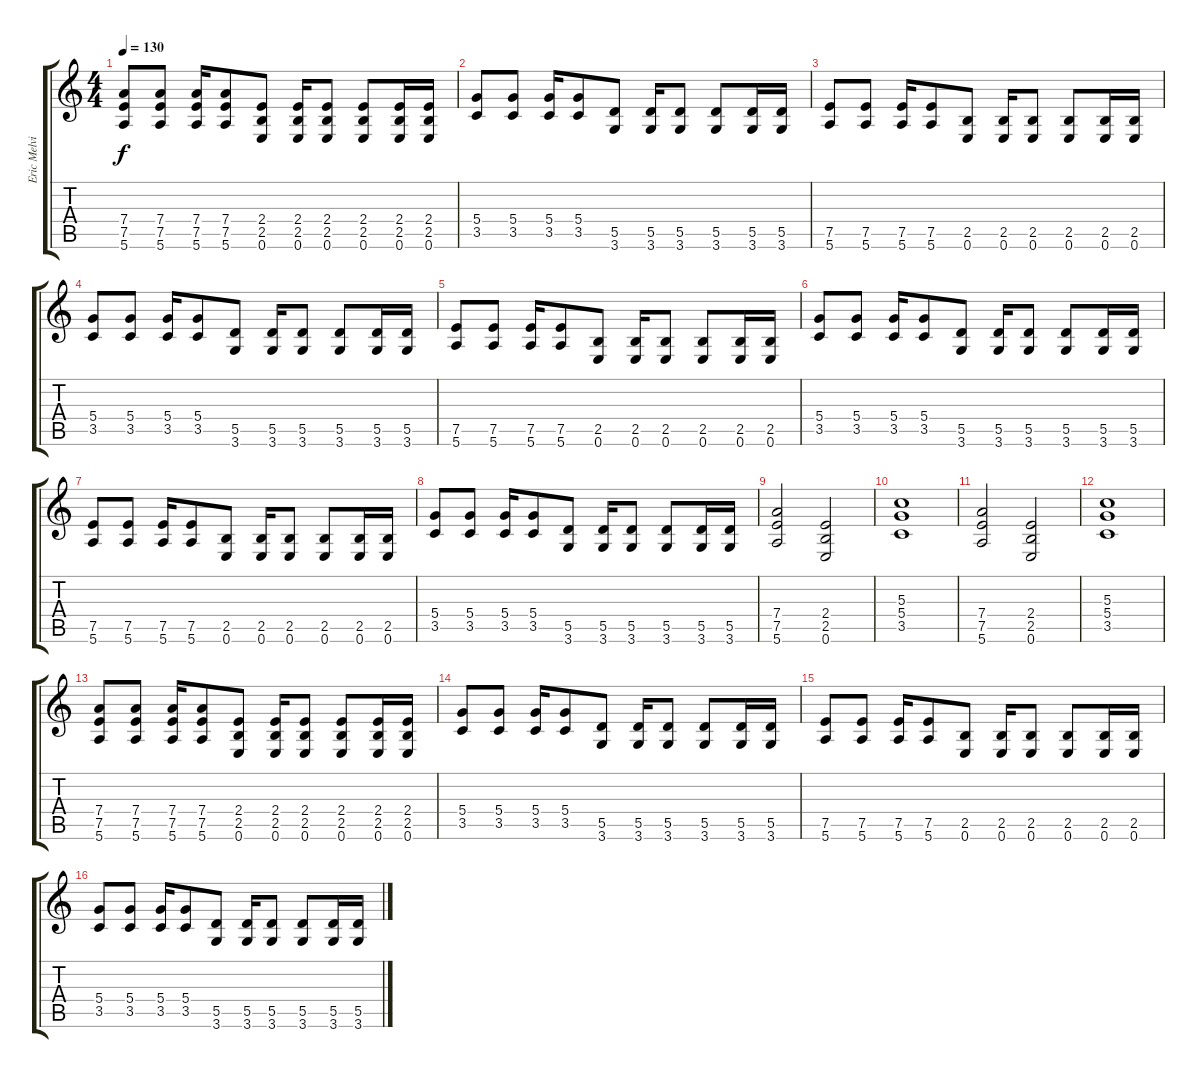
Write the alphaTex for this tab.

\track ("Eric Melvin Rhythm" "Eric Melvi") {instrument distortionguitar}
\staff {score tabs}
\tuning (E4 B3 G3 D3 A2 E2) {hide}
\ts (4 4)
\tempo 130
\clef g2
\ks c
(7.4 7.5 5.6).8{dy f} (7.4 7.5 5.6).8 (7.4 7.5 5.6).16 (7.4 7.5 5.6).8 (2.4 2.5 0.6).8 (2.4 2.5 0.6).16 (2.4 2.5 0.6).8 (2.4 2.5 0.6).8 (2.4 2.5 0.6).16 (2.4 2.5 0.6).16 |
(5.4 3.5).8 (5.4 3.5).8 (5.4 3.5).16 (5.4 3.5).8 (5.5 3.6).8 (5.5 3.6).16 (5.5 3.6).8 (5.5 3.6).8 (5.5 3.6).16 (5.5 3.6).16 |
(7.5 5.6).8 (7.5 5.6).8 (7.5 5.6).16 (7.5 5.6).8 (2.5 0.6).8 (2.5 0.6).16 (2.5 0.6).8 (2.5 0.6).8 (2.5 0.6).16 (2.5 0.6).16 |
(5.4 3.5).8 (5.4 3.5).8 (5.4 3.5).16 (5.4 3.5).8 (5.5 3.6).8 (5.5 3.6).16 (5.5 3.6).8 (5.5 3.6).8 (5.5 3.6).16 (5.5 3.6).16 |
(7.5 5.6).8 (7.5 5.6).8 (7.5 5.6).16 (7.5 5.6).8 (2.5 0.6).8 (2.5 0.6).16 (2.5 0.6).8 (2.5 0.6).8 (2.5 0.6).16 (2.5 0.6).16 |
(5.4 3.5).8 (5.4 3.5).8 (5.4 3.5).16 (5.4 3.5).8 (5.5 3.6).8 (5.5 3.6).16 (5.5 3.6).8 (5.5 3.6).8 (5.5 3.6).16 (5.5 3.6).16 |
(7.5 5.6).8 (7.5 5.6).8 (7.5 5.6).16 (7.5 5.6).8 (2.5 0.6).8 (2.5 0.6).16 (2.5 0.6).8 (2.5 0.6).8 (2.5 0.6).16 (2.5 0.6).16 |
(5.4 3.5).8 (5.4 3.5).8 (5.4 3.5).16 (5.4 3.5).8 (5.5 3.6).8 (5.5 3.6).16 (5.5 3.6).8 (5.5 3.6).8 (5.5 3.6).16 (5.5 3.6).16 |
(7.4 7.5 5.6).2 (2.4 2.5 0.6).2 |
(5.3 5.4 3.5).1 |
(7.4 7.5 5.6).2 (2.4 2.5 0.6).2 |
(5.3 5.4 3.5).1 |
(7.4 7.5 5.6).8 (7.4 7.5 5.6).8 (7.4 7.5 5.6).16 (7.4 7.5 5.6).8 (2.4 2.5 0.6).8 (2.4 2.5 0.6).16 (2.4 2.5 0.6).8 (2.4 2.5 0.6).8 (2.4 2.5 0.6).16 (2.4 2.5 0.6).16 |
(5.4 3.5).8 (5.4 3.5).8 (5.4 3.5).16 (5.4 3.5).8 (5.5 3.6).8 (5.5 3.6).16 (5.5 3.6).8 (5.5 3.6).8 (5.5 3.6).16 (5.5 3.6).16 |
(7.5 5.6).8 (7.5 5.6).8 (7.5 5.6).16 (7.5 5.6).8 (2.5 0.6).8 (2.5 0.6).16 (2.5 0.6).8 (2.5 0.6).8 (2.5 0.6).16 (2.5 0.6).16 |
(5.4 3.5).8 (5.4 3.5).8 (5.4 3.5).16 (5.4 3.5).8 (5.5 3.6).8 (5.5 3.6).16 (5.5 3.6).8 (5.5 3.6).8 (5.5 3.6).16 (5.5 3.6).16
